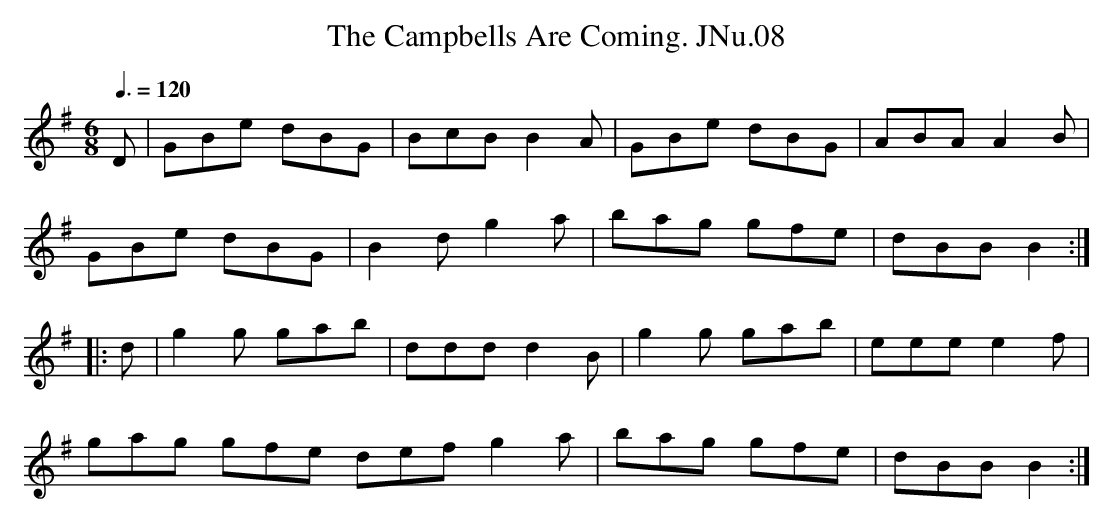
X:1
T:Campbells Are Coming. JNu.08, The
M:6/8
L:1/8
Q:3/8=120
K:G
D|GBe dBG|BcB B2A|GBe dBG|ABAA2B|
GBe dBG|B2dg2a|bag gfe|dBBB2:|
|:d|g2g gab|dddd2B|g2g gab|eeee2f|
gag gfe defg2a|bag gfe|dBBB2:|
